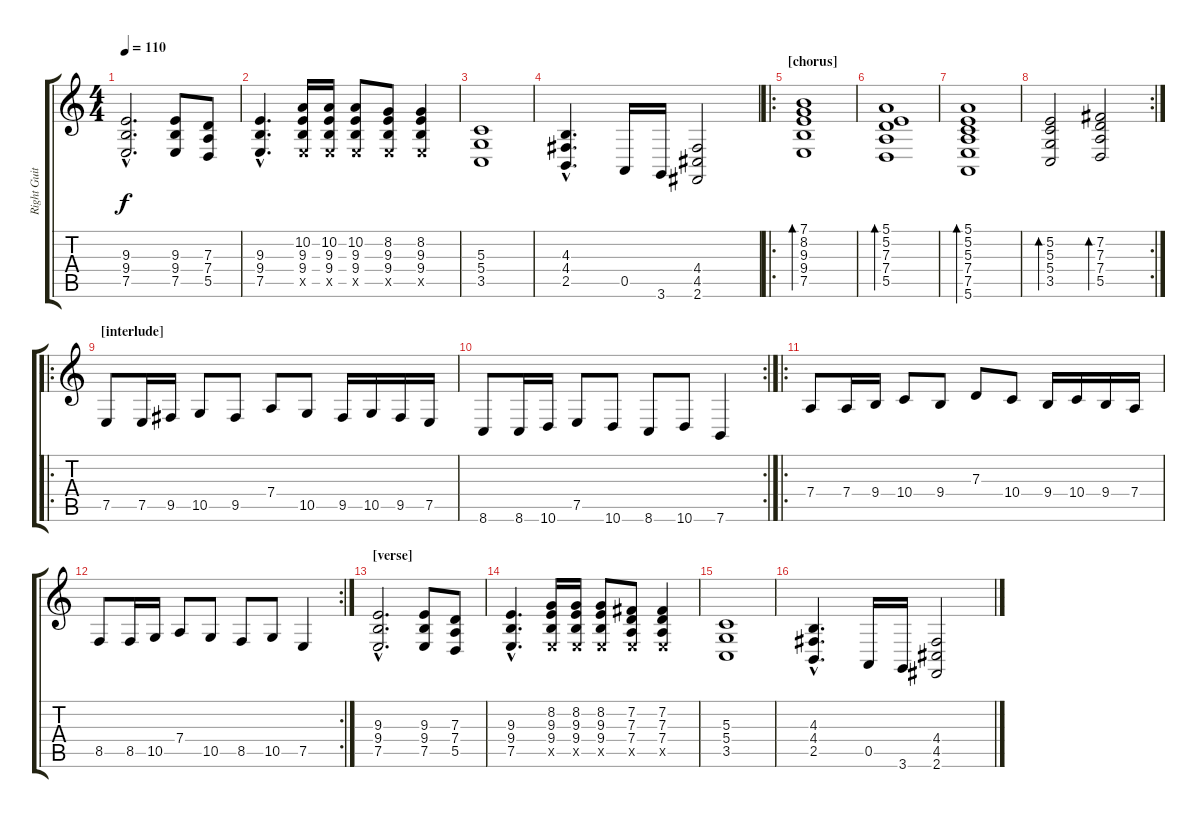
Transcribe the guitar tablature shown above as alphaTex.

\track ("Right Guitar Synth" "Right Guit") {instrument pad5bowed}
\staff {score tabs}
\tuning (E4 B3 G3 D3 A2 E2) {hide}
\ts (4 4)
\tempo 110
\clef g2
\ks c
(9.3{hac} 9.4{hac} 7.5{hac}).2{d dy f} (9.3 9.4 7.5).8 (7.3 7.4 5.5).8 |
(9.3{hac} 9.4{hac} 7.5{hac}).4{d} (10.2 9.3 9.4 7.5{x}).16 (10.2 9.3 9.4 7.5{x}).16 (10.2 9.3 9.4 7.5{x}).8 (8.2 9.3 9.4 7.5{x}).8 (8.2 9.3 9.4 7.5{x}).4 |
(5.3 5.4 3.5).1 |
(4.3{hac} 4.4{hac} 2.5{hac}).4{d} 0.5.16 3.6.16 (4.4 4.5 2.6).2 |
\ro
\section ("" "[chorus]")
(7.1 8.2 9.3 9.4 7.5).1{bd 60} |
(5.1 5.2 7.3 7.4 5.5).1{bd 60} |
(5.1 5.2 5.3 7.4 7.5 5.6).1{bd 60} |
\rc 2
(5.2 5.3 5.4 3.5).2{bd 60} (7.2 7.3 7.4 5.5).2{bd 60} |
\ro
\section ("" "[interlude]")
7.5.8 7.5.16 9.5.16 10.5.8 9.5.8 7.4.8 10.5.8 9.5.16 10.5.16 9.5.16 7.5.16 |
\rc 2
8.6.8 8.6.16 10.6.16 7.5.8 10.6.8 8.6.8 10.6.8 7.6.4 |
\ro
7.4.8 7.4.16 9.4.16 10.4.8 9.4.8 7.3.8 10.4.8 9.4.16 10.4.16 9.4.16 7.4.16 |
\rc 2
8.5.8 8.5.16 10.5.16 7.4.8 10.5.8 8.5.8 10.5.8 7.5.4 |
\section ("" "[verse]")
(9.3{hac} 9.4{hac} 7.5{hac}).2{d} (9.3 9.4 7.5).8 (7.3 7.4 5.5).8 |
(9.3{hac} 9.4{hac} 7.5{hac}).4{d} (8.2 9.3 9.4 7.5{x}).16 (8.2 9.3 9.4 7.5{x}).16 (8.2 9.3 9.4 7.5{x}).8 (7.2 7.3 7.4 7.5{x}).8 (7.2 7.3 7.4 7.5{x}).4 |
(5.3 5.4 3.5).1 |
(4.3{hac} 4.4{hac} 2.5{hac}).4{d} 0.5.16 3.6.16 (4.4 4.5 2.6).2
